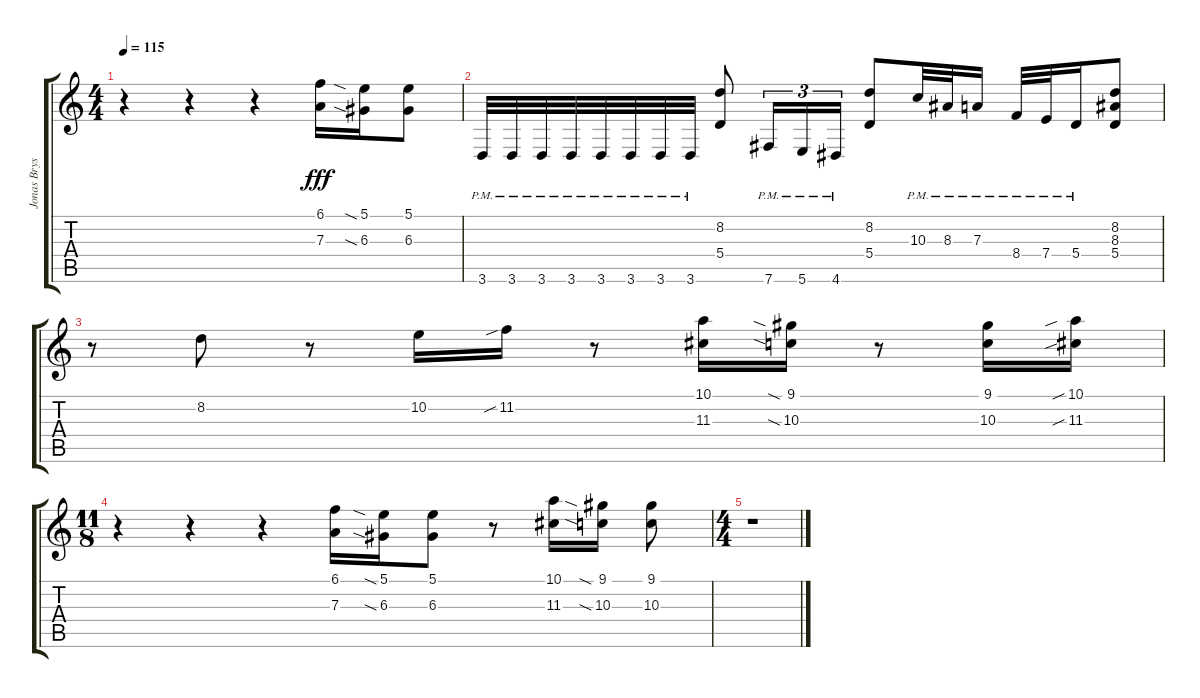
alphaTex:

\track ("Jonas Bryssling" "Jonas Brys") {instrument distortionguitar}
\staff {score tabs}
\tuning (B3 Gb3 D3 A2 E2 B1) {hide}
\ts (4 4)
\tempo 115
\clef g2
\ks c
r.4{dy fff} r.4 r.4 (6.1 7.3).16 (5.1{sia} 6.3{sia}).16 (5.1 6.3).8 |
3.6{pm}.32 3.6{pm}.32 3.6{pm}.32 3.6{pm}.32 3.6{pm}.32 3.6{pm}.32 3.6{pm}.32 3.6{pm}.32 (8.2 5.4).8 7.6{pm}.16{tu (3 2)} 5.6{pm}.16{tu (3 2)} 4.6{pm}.16{tu (3 2)} (8.2 5.4).8 10.3{pm}.32 8.3{pm}.32 7.3{pm}.16 8.4{pm}.32 7.4{pm}.32 5.4{pm}.16 (8.2 8.3 5.4).8 |
r.8 8.2.8 r.8 10.2.16 11.2{sib}.16 r.8 (10.1 11.3).16 (9.1{sia} 10.3{sia}).16 r.8 (9.1 10.3).16 (10.1{sib} 11.3{sib}).16 |
\ts (11 8)
r.4 r.4 r.4 (6.1 7.3).16 (5.1{sia} 6.3{sia}).16 (5.1 6.3).8 r.8 (10.1 11.3).16 (9.1{sia} 10.3{sia}).16 (9.1 10.3).8 |
\ts (4 4)
r.1
